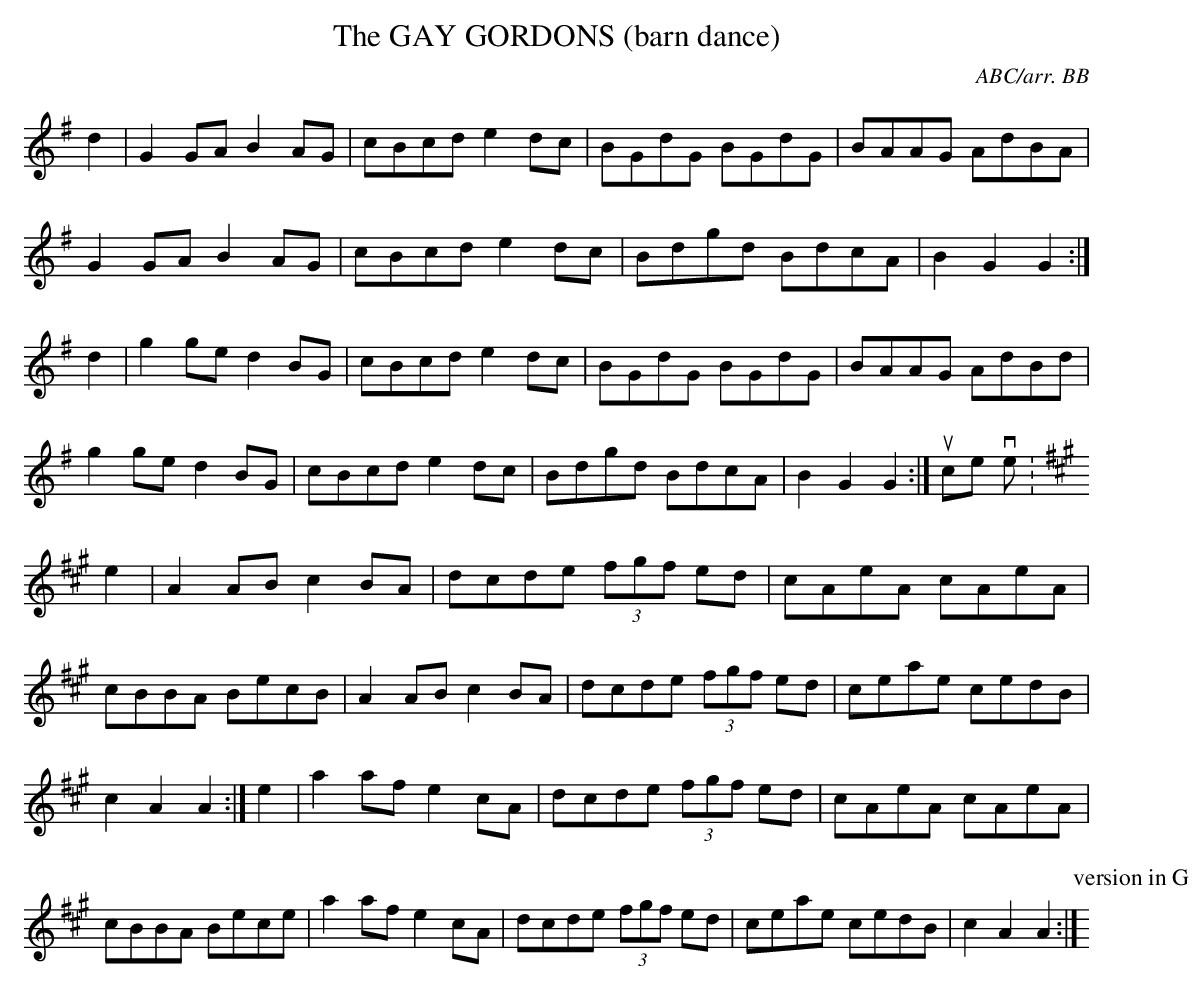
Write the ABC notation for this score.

X:1
T:GAY GORDONS (barn dance), The\
C:ABC/arr. BB\
L:1/8\
M:C|\
K:G % source key = A\
d2|G2GA B2AG|cBcd e2dc|BGdG BGdG|BAAG AdBA|\
G2GA B2AG|cBcd e2dc|Bdgd BdcA|B2G2G2 :|\
d2|g2ge d2BG|cBcd e2dc|BGdG BGdG|BAAG AdBd|\
g2ge d2BG|cBcd e2dc|Bdgd BdcA|B2G2G2 :|\
\
\
source version:\
K:A\
e2|A2AB c2BA|dcde (3fgf ed|cAeA cAeA|cBBA BecB|\
A2AB c2BA|dcde (3fgf ed|ceae cedB|c2A2A2 :|\
e2|a2af e2cA|dcde (3fgf ed|cAeA cAeA|cBBA Bece|\
a2af e2cA|dcde (3fgf ed|ceae cedB|c2A2A2 :|\
P:version in G\
\
\
